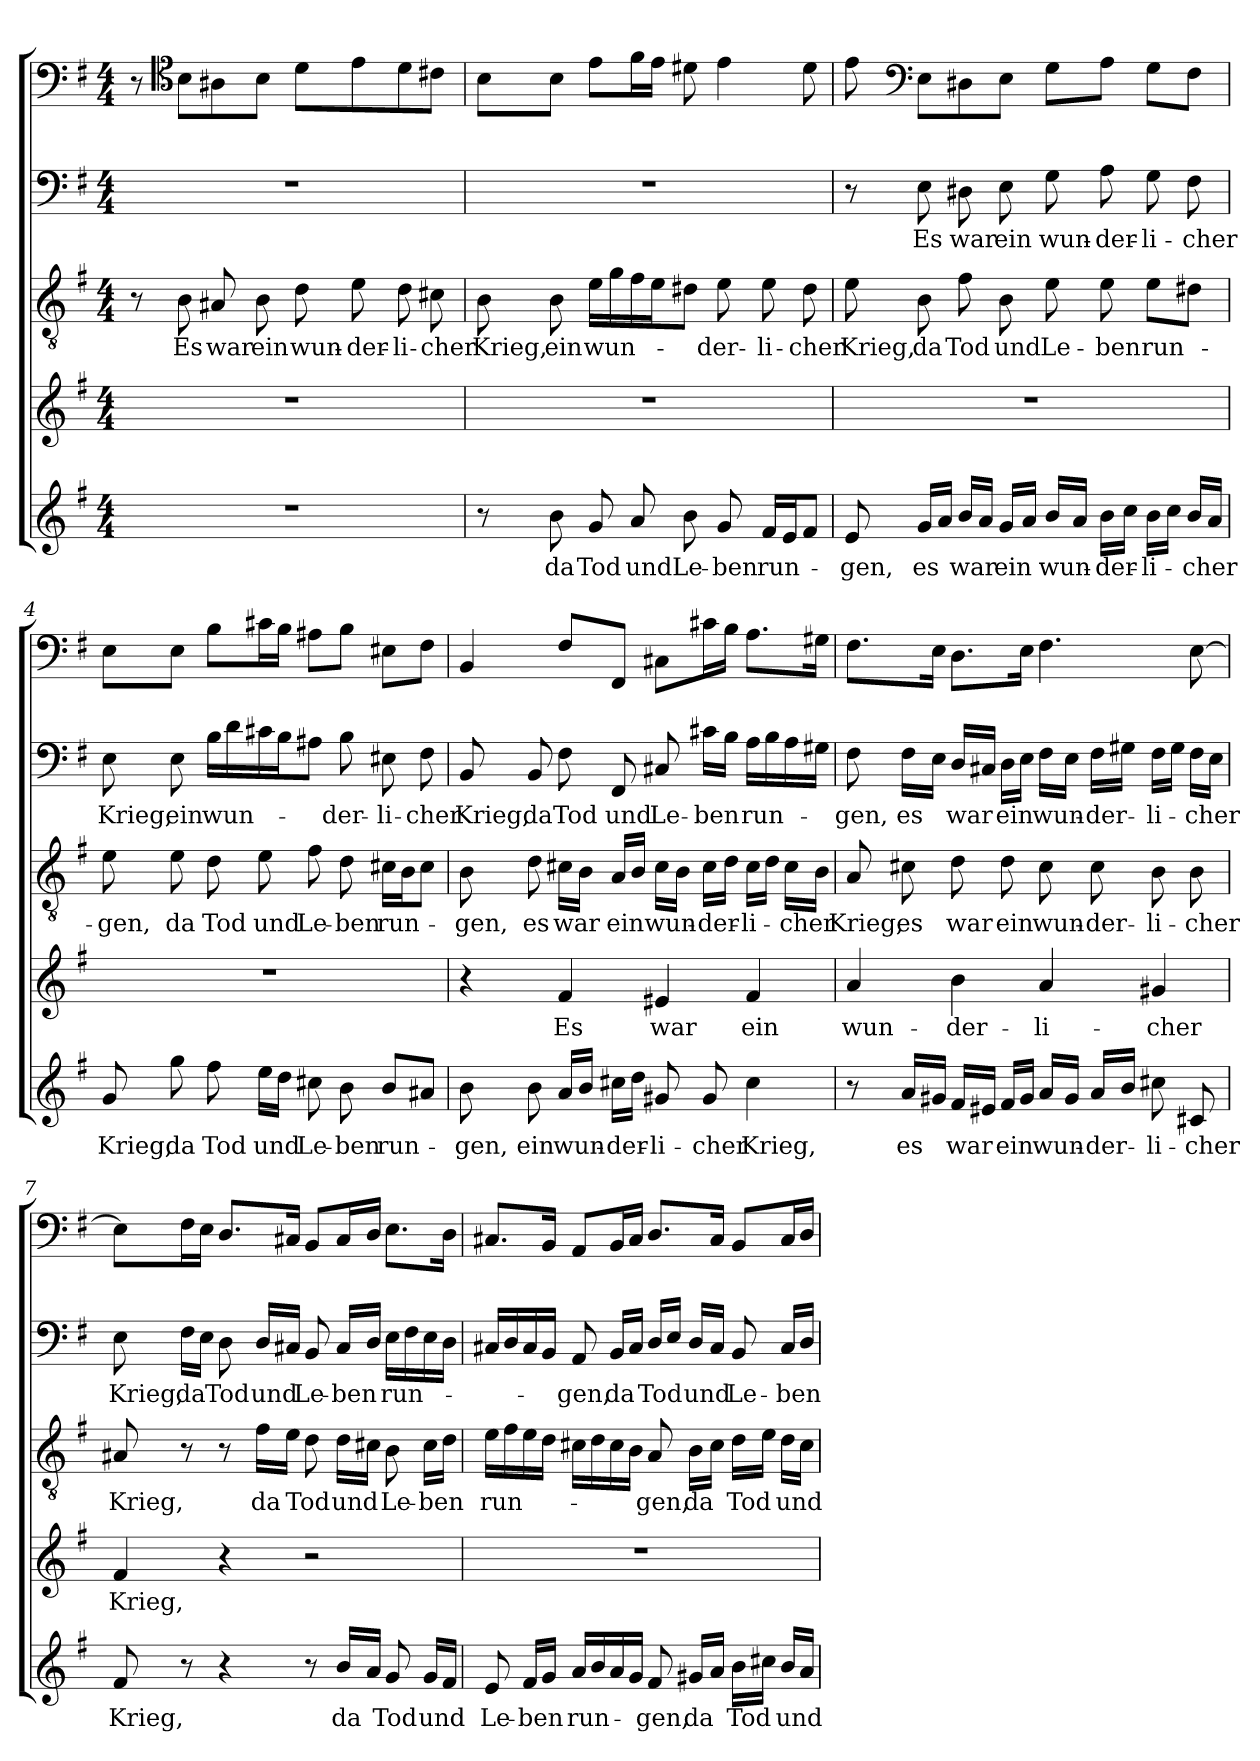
**kern	**text	**kern	**text	**kern	**text	**kern	**text	**kern
*part5	*part5	*part4	*part4	*part3	*part3	*part2	*part2	*part1
*staff5	*staff5	*staff4	*staff4	*staff3	*staff3	*staff2	*staff2	*staff1
*clefG2	*	*clefG2	*	*clefGv2	*	*clefF4	*	*clefF4
*k[f#]	*	*k[f#]	*	*k[f#]	*	*k[f#]	*	*k[f#]
*e:	*	*e:	*	*e:	*	*e:	*	*e:
*M4/4	*	*M4/4	*	*M4/4	*	*M4/4	*	*M4/4
=1	=1	=1	=1	=1	=1	=1	=1	=1
1r	.	1r	.	8r	.	1r	.	8r
*	*	*	*	*	*	*	*	*clefC4
.	.	.	.	8B\	Es	.	.	8B\L
.	.	.	.	8A#X/	war	.	.	8A#X\
.	.	.	.	8B\	ein	.	.	8B\J
.	.	.	.	8d\	wun-	.	.	8d\L
.	.	.	.	8e\	-der-	.	.	8e\
.	.	.	.	8d\	-li-	.	.	8d\
.	.	.	.	8c#X\	-cher	.	.	8c#X\J
=2	=2	=2	=2	=2	=2	=2	=2	=2
8r	.	1r	.	8B\	Krieg,	1r	.	8B\L
8b\	da	.	.	8B\	ein	.	.	8B\J
8g/	Tod	.	.	16e\LL	wun-	.	.	8e\L
.	.	.	.	16g\	.	.	.	.
8a/	und	.	.	16f#\	.	.	.	16f#\L
.	.	.	.	16e\J	.	.	.	16e\JJ
8b\	Le-	.	.	8d#X\J	.	.	.	8d#X\
8g/	-ben	.	.	8e\	-der-	.	.	4e\
16f#/LL	run-	.	.	8e\	-li-	.	.	.
16e/J	.	.	.	.	.	.	.	.
8f#/J	.	.	.	8d#\	-cher	.	.	8d#\
=3	=3	=3	=3	=3	=3	=3	=3	=3
8e/	-gen,	1r	.	8e\	Krieg,	8r	.	8e\
*	*	*	*	*	*	*	*	*clefF4
16g/LL	es	.	.	8B\	da	8E\	Es	8E\L
16a/JJ	.	.	.	.	.	.	.	.
16b/LL	war	.	.	8f#\	Tod	8D#X\	war	8D#X\
16a/JJ	.	.	.	.	.	.	.	.
16g/LL	ein	.	.	8B\	und	8E\	ein	8E\J
16a/JJ	.	.	.	.	.	.	.	.
16b/LL	wun-	.	.	8e\	Le-	8G\	wun-	8G\L
16a/JJ	.	.	.	.	.	.	.	.
16b\LL	-der-	.	.	8e\	-ben	8A\	-der-	8A\J
16cc\JJ	.	.	.	.	.	.	.	.
16b\LL	-li-	.	.	8e\L	run-	8G\	-li-	8G\L
16cc\JJ	.	.	.	.	.	.	.	.
16b/LL	-cher	.	.	8d#X\J	.	8F#\	-cher	8F#\J
16a/JJ	.	.	.	.	.	.	.	.
=4	=4	=4	=4	=4	=4	=4	=4	=4
8g/	Krieg,	1r	.	8e\	-gen,	8E\	Krieg,	8E\L
8gg\	da	.	.	8e\	da	8E\	ein	8E\J
8ff#\	Tod	.	.	8d\	Tod	16B\LL	wun-	8B\L
.	.	.	.	.	.	16d\	.	.
16ee\LL	und	.	.	8e\	und	16c#X\	.	16c#X\L
16dd\JJ	.	.	.	.	.	16B\J	.	16B\JJ
8cc#X\	Le-	.	.	8f#\	Le-	8A#X\J	.	8A#X\L
8b\	-ben	.	.	8d\	-ben	8B\	-der-	8B\J
8b/L	run-	.	.	16c#X\LL	run-	8E#X\	-li-	8E#X\L
.	.	.	.	16B\J	.	.	.	.
8a#X/J	.	.	.	8c#\J	.	8F#\	-cher	8F#\J
=5	=5	=5	=5	=5	=5	=5	=5	=5
8b\	-gen,	4r	.	8B\	-gen,	8BB/	Krieg,	4BB/
8b\	ein	.	.	8d\	es	8BB/	da	.
16a/LL	wun-	4f#/	Es	16c#X\LL	war	8F#\	Tod	8F#/L
16b/JJ	.	.	.	16B\JJ	.	.	.	.
16cc#X\LL	-der-	.	.	16A/LL	ein	8FF#/	und	8FF#/J
16dd\JJ	.	.	.	16B/JJ	.	.	.	.
8g#X/	-li-	4e#X/	war	16c#\LL	wun-	8C#X/	Le-	8C#X\L
.	.	.	.	16B\JJ	.	.	.	.
8g#/	-cher	.	.	16c#\LL	-der-	16c#X\LL	-ben	16c#X\L
.	.	.	.	16d\JJ	.	16B\JJ	.	16B\JJ
4cc#\	Krieg,	4f#/	ein	16c#\LL	-li-	16A\LL	run-	8.A\L
.	.	.	.	16d\JJ	.	16B\	.	.
.	.	.	.	16c#\LL	-cher	16A\	.	.
.	.	.	.	16B\JJ	.	16G#X\JJ	.	16G#X\Jk
=6	=6	=6	=6	=6	=6	=6	=6	=6
8r	.	4a/	wun-	8A/	Krieg,	8F#\	-gen,	8.F#\L
16a/LL	es	.	.	8c#X\	es	16F#\LL	es	.
16g#X/JJ	.	.	.	.	.	16E\JJ	.	16E\Jk
16f#/LL	war	4b\	-der-	8d\	war	16D/LL	war	8.D\L
16e#X/JJ	.	.	.	.	.	16C#X/JJ	.	.
16f#/LL	ein	.	.	8d\	ein	16D\LL	ein	.
16g#/JJ	.	.	.	.	.	16E\JJ	.	16E\Jk
16a/LL	wun-	4a/	-li-	8c#\	wun-	16F#\LL	wun-	4.F#\
16g#/JJ	.	.	.	.	.	16E\JJ	.	.
16a/LL	-der-	.	.	8c#\	-der-	16F#\LL	-der-	.
16b/JJ	.	.	.	.	.	16G#X\JJ	.	.
8cc#X\	-li-	4g#X/	-cher	8B\	-li-	16F#\LL	-li-	.
.	.	.	.	.	.	16G#\JJ	.	.
8c#X/	-cher	.	.	8B\	-cher	16F#\LL	-cher	[8E\
.	.	.	.	.	.	16E\JJ	.	.
=7	=7	=7	=7	=7	=7	=7	=7	=7
8f#/	Krieg,	4f#/	Krieg,	8A#X/	Krieg,	8E\	Krieg,	8E\L]
8r	.	.	.	8r	.	16F#\LL	da	16F#\L
.	.	.	.	.	.	16E\JJ	.	16E\JJ
4r	.	4r	.	8r	.	8D\	Tod	8.D/L
.	.	.	.	16f#\LL	da	16D/LL	und	.
.	.	.	.	16e\JJ	.	16C#X/JJ	.	16C#X/Jk
8r	.	2r	.	8d\	Tod	8BB/	Le-	8BB/L
16b/LL	da	.	.	16d\LL	und	16C#/LL	-ben	16C#/L
16a/JJ	.	.	.	16c#X\JJ	.	16D/JJ	.	16D/JJ
8g/	Tod	.	.	8B\	Le-	16E\LL	run-	8.E\L
.	.	.	.	.	.	16F#\	.	.
16g/LL	und	.	.	16c#\LL	-ben	16E\	.	.
16f#/JJ	.	.	.	16d\JJ	.	16D\JJ	.	16D\Jk
=8	=8	=8	=8	=8	=8	=8	=8	=8
8e/	Le-	1r	.	16e\LL	run-	16C#X/LL	.	8.C#X/L
.	.	.	.	16f#\	.	16D/	.	.
16f#/LL	-ben	.	.	16e\	.	16C#/	.	.
16g/JJ	.	.	.	16d\JJ	.	16BB/JJ	.	16BB/Jk
16a/LL	run-	.	.	16c#X\LL	.	8AA/	-gen,	8AA/L
16b/	.	.	.	16d\	.	.	.	.
16a/	.	.	.	16c#\	.	16BB/LL	da	16BB/L
16g/JJ	.	.	.	16B\JJ	.	16C#/JJ	.	16C#/JJ
8f#/	-gen,	.	.	8A/	-gen,	16D/LL	Tod	8.D/L
.	.	.	.	.	.	16E/JJ	.	.
16g#X/LL	da	.	.	16B\LL	da	16D/LL	und	.
16a/JJ	.	.	.	16c#\JJ	.	16C#/JJ	.	16C#/Jk
16b\LL	Tod	.	.	16d\LL	Tod	8BB/	Le-	8BB/L
16cc#X\JJ	.	.	.	16e\JJ	.	.	.	.
16b/LL	und	.	.	16d\LL	und	16C#/LL	-ben	16C#/L
16a/JJ	.	.	.	16c#\JJ	.	16D/JJ	.	16D/JJ
=	=	=	=	=	=	=	=	=
*-	*-	*-	*-	*-	*-	*-	*-	*-
